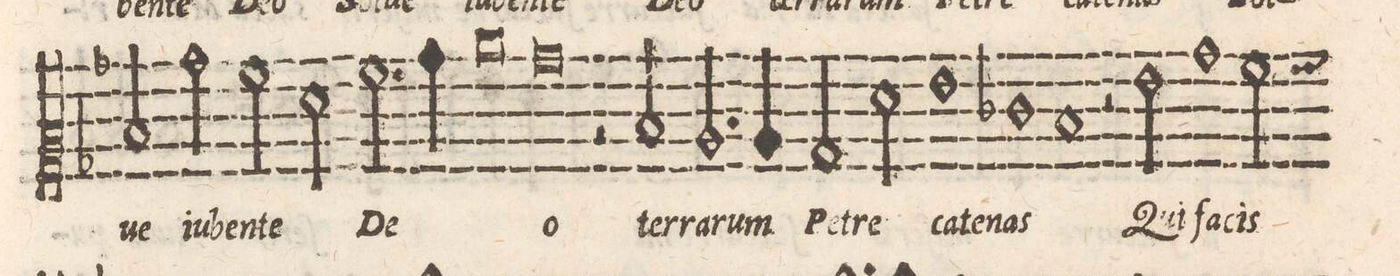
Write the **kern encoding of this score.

**kern	**text
*I"ALTVS	*
*clefC2	*
*k[b-]	*
*met(C)	*
*M2/1	*
=16-	=16-
2d/	-ue
2b-\	iu-
2a\	-ben-
2f\	-te
=17-	=17-
2.a\	De-
4b-\	.
0cc\	.
=18-	=18-
0b-\	-o
=19-	=19-
2r	.
2d/	ter-
=20-	=20-
2.c/	-ra-
4c/	-rum
2B-/	Pe-
2f\	-tre
=21-	=21-
1g\	ca-
1e-X\	-te-
=22-	=22-
1d/	-nas
2r	.
2g\	Qui
=23-	=23-
1b-\	fa-
2a\	-cis
*custos:a	*
*-	*-
